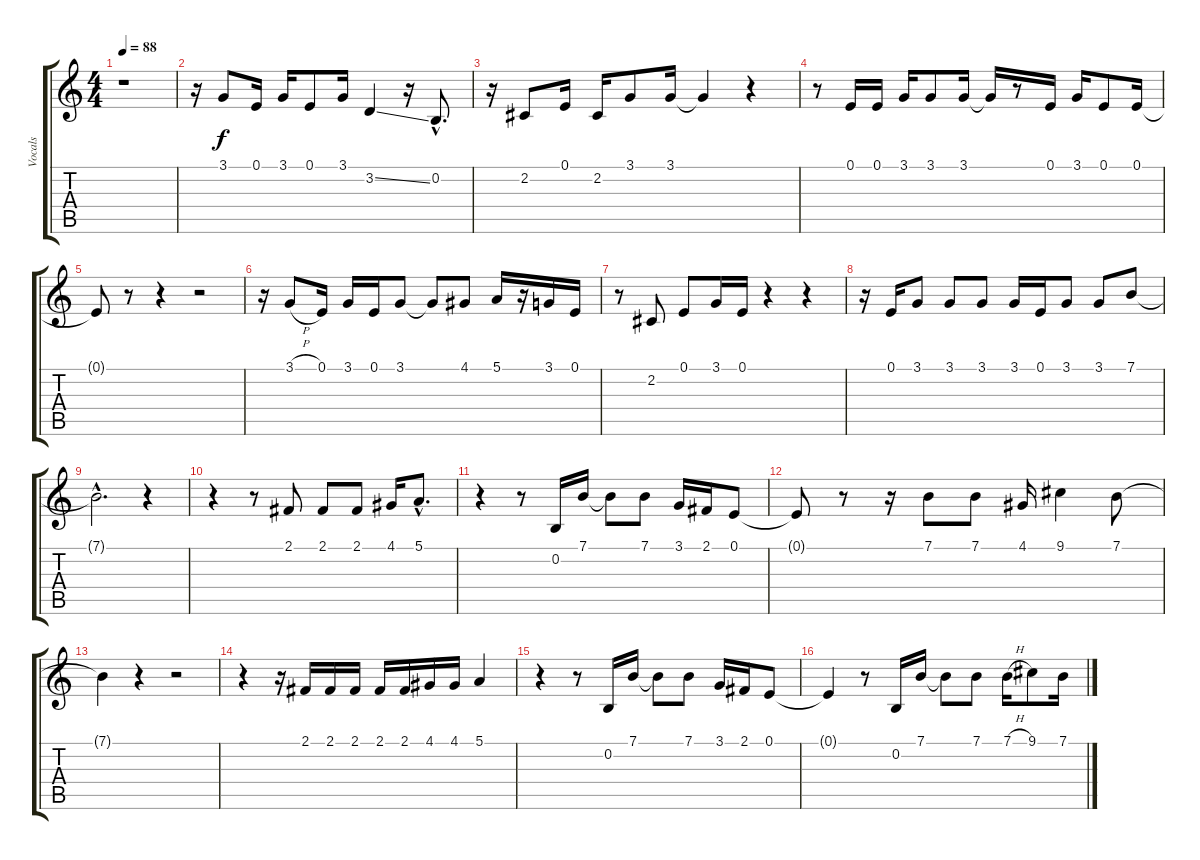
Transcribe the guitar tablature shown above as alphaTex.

\track ("Vocals" "Vocals") {instrument synthvoice}
\staff {score tabs}
\tuning (E4 B3 G3 D3 A2 E2) {hide}
\ts (4 4)
\tempo 88
\clef g2
\ks c
r.1{dy f} |
r.16 3.1.8 0.1.16 3.1.16 0.1.8 3.1.16 3.2{ss}.4 r.16 0.2{hac}.8{d} |
r.16 2.2.8 0.1.16 2.2.16 3.1.8 3.1.16 3.1{t}.4 r.4 |
r.8 0.1.16 0.1.16 3.1.16 3.1.8 3.1.16 3.1{t}.16 r.8 0.1.16 3.1.16 0.1.8 0.1.16 |
0.1{t}.8 r.8 r.4 r.2 |
r.16 3.1{h}.8 0.1.16 3.1.16 0.1.16 3.1.8 3.1{t}.8 4.1.8 5.1.16 r.16 3.1.16 0.1.16 |
r.8 2.2.8 0.1.8 3.1.16 0.1.16 r.4 r.4 |
r.16 0.1.16 3.1.8 3.1.8 3.1.8 3.1.16 0.1.16 3.1.8 3.1.8 7.1.8 |
7.1{hac t}.2{d} r.4 |
r.4 r.8 2.1.8 2.1.8 2.1.8 4.1.16 5.1{hac}.8{d} |
r.4 r.8 0.2.16 7.1.16 7.1{t}.8 7.1.8 3.1.16 2.1.16 0.1.8 |
0.1{t}.8 r.8 r.16 7.1.8 7.1.8 4.1.16 9.1.4 7.1.8 |
7.1{t}.4 r.4 r.2 |
r.4 r.16 2.1.16 2.1.16 2.1.16 2.1.16 2.1.16 4.1.16 4.1.16 5.1.4 |
r.4 r.8 0.2.16 7.1.16 7.1{t}.8 7.1.8 3.1.16 2.1.16 0.1.8 |
0.1{t}.4 r.8 0.2.16 7.1.16 7.1{t}.8 7.1.8 7.1{h}.16 9.1.8 7.1.16
